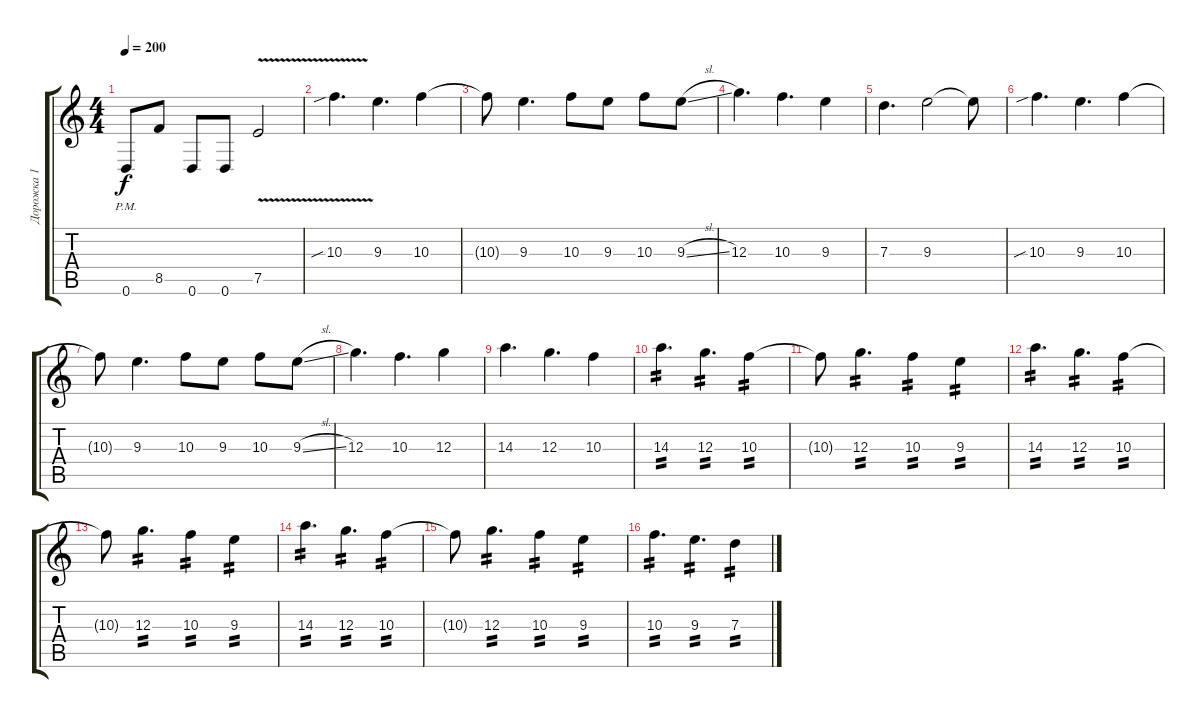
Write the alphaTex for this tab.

\track ("Дорожка 1" "Дорожка 1") {instrument overdrivenguitar}
\staff {score tabs}
\tuning (E4 B3 G3 D3 A2 D2) {hide}
\ts (4 4)
\tempo 200
\clef g2
\ks c
0.6{pm}.8{dy f} 8.5.8 0.6.8 0.6.8 7.5{v}.2 |
10.3{v sib}.4{d volume 14} 9.3.4{d} 10.3.4 |
10.3{t}.8 9.3.4{d} 10.3.8 9.3.8 10.3.8 9.3{sl}.8 |
12.3.4{d} 10.3.4{d} 9.3.4 |
7.3.4{d} 9.3.2 9.3{t}.8 |
10.3{sib}.4{d} 9.3.4{d} 10.3.4 |
10.3{t}.8 9.3.4{d} 10.3.8 9.3.8 10.3.8 9.3{sl}.8 |
12.3.4{d} 10.3.4{d} 12.3.4 |
14.3.4{d} 12.3.4{d} 10.3.4 |
14.3.4{d tp 2} 12.3.4{d tp 2} 10.3.4{tp 2} |
10.3{t}.8 12.3.4{d tp 2} 10.3.4{tp 2} 9.3.4{tp 2} |
14.3.4{d tp 2} 12.3.4{d tp 2} 10.3.4{tp 2} |
10.3{t}.8 12.3.4{d tp 2} 10.3.4{tp 2} 9.3.4{tp 2} |
14.3.4{d tp 2} 12.3.4{d tp 2} 10.3.4{tp 2} |
10.3{t}.8 12.3.4{d tp 2} 10.3.4{tp 2} 9.3.4{tp 2} |
10.3.4{d tp 2} 9.3.4{d tp 2} 7.3.4{tp 2}
